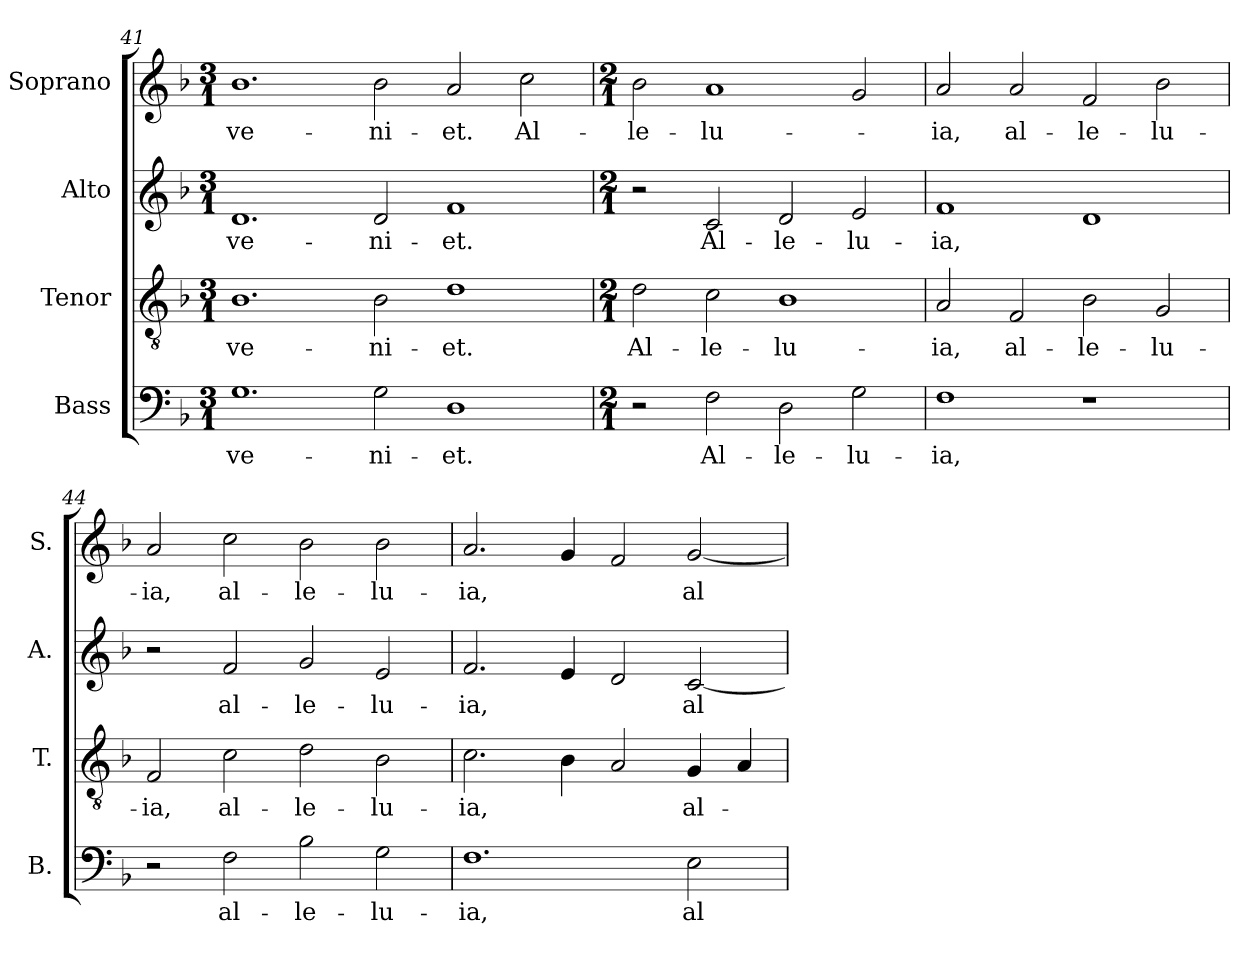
**kern	**text	**kern	**text	**kern	**text	**kern	**text
*part4	*part4	*part3	*part3	*part2	*part2	*part1	*part1
*staff4	*staff4	*staff3	*staff3	*staff2	*staff2	*staff1	*staff1
*I"Bass	*	*I"Tenor	*	*I"Alto	*	*I"Soprano	*
*I'B.	*	*I'T.	*	*I'A.	*	*I'S.	*
!!LO:LB:g=z
*clefF4	*	*clefGv2	*	*clefG2	*	*clefG2	*
*	*	*ITrd7c12	*	*	*	*	*
*k[b-]	*	*k[b-]	*	*k[b-]	*	*k[b-]	*
*F:	*	*F:	*	*F:	*	*F:	*
*M3/1	*	*M3/1	*	*M3/1	*	*M3/1	*
=41	=41	=41	=41	=41	=41	=41	=41
!	!LO:LY:b:color=#000000	!	!	!	!	!	!
!	!	!	!LO:LY:b:color=#000000	!	!	!	!
!	!	!	!	!	!LO:LY:b:color=#000000	!	!
!	!	!	!	!	!	!	!LO:LY:b:color=#000000
1.Gi	ve-	1.BB-i	ve-	1.di	ve-	1.b-i	ve-
!	!LO:LY:b:color=#000000	!	!	!	!	!	!
!	!	!	!LO:LY:b:color=#000000	!	!	!	!
!	!	!	!	!	!LO:LY:b:color=#000000	!	!
!	!	!	!	!	!	!	!LO:LY:b:color=#000000
2Gi\	-ni-	2BB-i\	-ni-	2di/	-ni-	2b-i\	-ni-
!	!LO:LY:b:color=#000000	!	!	!	!	!	!
!	!	!	!LO:LY:b:color=#000000	!	!	!	!
!	!	!	!	!	!LO:LY:b:color=#000000	!	!
!	!	!	!	!	!	!	!LO:LY:b:color=#000000
1Di	-et.	1Di	-et.	1fi	-et.	2ai/	-et.
!	!	!	!	!	!	!	!LO:LY:b:color=#000000
.	.	.	.	.	.	2cci\	Al-
=42	=42	=42	=42	=42	=42	=42	=42
*M2/1	*	*M2/1	*	*M2/1	*	*M2/1	*
!	!	!	!LO:LY:b:color=#000000	!	!	!	!
!	!	!	!	!	!	!	!LO:LY:b:color=#000000
2r	.	2Di\	Al-	2r	.	2b-i\	-le-
!	!LO:LY:b:color=#000000	!	!	!	!	!	!
!	!	!	!LO:LY:b:color=#000000	!	!	!	!
!	!	!	!	!	!LO:LY:b:color=#000000	!	!
!	!	!	!	!	!	!	!LO:LY:b:color=#000000
2Fi\	Al-	2Ci\	-le-	2ci/	Al-	1ai	-lu-
!	!LO:LY:b:color=#000000	!	!	!	!	!	!
!	!	!	!LO:LY:b:color=#000000	!	!	!	!
!	!	!	!	!	!LO:LY:b:color=#000000	!	!
2Di\	-le-	1BB-i	-lu-	2di/	-le-	.	.
!	!LO:LY:b:color=#000000	!	!	!	!	!	!
!	!	!	!	!	!LO:LY:b:color=#000000	!	!
2Gi\	-lu-	.	.	2ei/	-lu-	2gi/	.
=43	=43	=43	=43	=43	=43	=43	=43
!	!LO:LY:b:color=#000000	!	!	!	!	!	!
!	!	!	!LO:LY:b:color=#000000	!	!	!	!
!	!	!	!	!	!LO:LY:b:color=#000000	!	!
!	!	!	!	!	!	!	!LO:LY:b:color=#000000
1Fi	-ia,	2AAi/	-ia,	1fi	-ia,	2ai/	-ia,
!	!	!	!LO:LY:b:color=#000000	!	!	!	!
!	!	!	!	!	!	!	!LO:LY:b:color=#000000
.	.	2FFi/	al-	.	.	2ai/	al-
!	!	!	!LO:LY:b:color=#000000	!	!	!	!
!	!	!	!	!	!	!	!LO:LY:b:color=#000000
1r	.	2BB-i\	-le-	1di	.	2fi/	-le-
!	!	!	!LO:LY:b:color=#000000	!	!	!	!
!	!	!	!	!	!	!	!LO:LY:b:color=#000000
.	.	2GGi/	-lu-	.	.	2b-i\	-lu-
=44	=44	=44	=44	=44	=44	=44	=44
!	!	!	!LO:LY:b:color=#000000	!	!	!	!
!	!	!	!	!	!	!	!LO:LY:b:color=#000000
2r	.	2FFi/	-ia,	2r	.	2ai/	-ia,
!	!LO:LY:b:color=#000000	!	!	!	!	!	!
!	!	!	!LO:LY:b:color=#000000	!	!	!	!
!	!	!	!	!	!LO:LY:b:color=#000000	!	!
!	!	!	!	!	!	!	!LO:LY:b:color=#000000
2Fi\	al-	2Ci\	al-	2fi/	al-	2cci\	al-
!	!LO:LY:b:color=#000000	!	!	!	!	!	!
!	!	!	!LO:LY:b:color=#000000	!	!	!	!
!	!	!	!	!	!LO:LY:b:color=#000000	!	!
!	!	!	!	!	!	!	!LO:LY:b:color=#000000
2B-i\	-le-	2Di\	-le-	2gi/	-le-	2b-i\	-le-
!	!LO:LY:b:color=#000000	!	!	!	!	!	!
!	!	!	!LO:LY:b:color=#000000	!	!	!	!
!	!	!	!	!	!LO:LY:b:color=#000000	!	!
!	!	!	!	!	!	!	!LO:LY:b:color=#000000
2Gi\	-lu-	2BB-i\	-lu-	2ei/	-lu-	2b-i\	-lu-
=45	=45	=45	=45	=45	=45	=45	=45
!	!LO:LY:b:color=#000000	!	!	!	!	!	!
!	!	!	!LO:LY:b:color=#000000	!	!	!	!
!	!	!	!	!	!LO:LY:b:color=#000000	!	!
!	!	!	!	!	!	!	!LO:LY:b:color=#000000
1.Fi	-ia,	2.Ci\	-ia,	2.fi/	-ia,	2.ai/	-ia,
.	.	4BB-i\	.	4ei/	.	4gi/	.
.	.	2AAi/	.	2di/	.	2fi/	.
!	!LO:LY:b:color=#000000	!	!	!	!	!	!
!	!	!	!LO:LY:b:color=#000000	!	!	!	!
!	!	!	!	!	!LO:LY:b:color=#000000	!	!
!	!	!	!	!	!	!	!LO:LY:b:color=#000000
2Ei\	al-	4GGi/	al-	[2ci/	al-	[2gi/	al-
.	.	4AAi/	.	.	.	.	.
=	=	=	=	=	=	=	=
*-	*-	*-	*-	*-	*-	*-	*-
